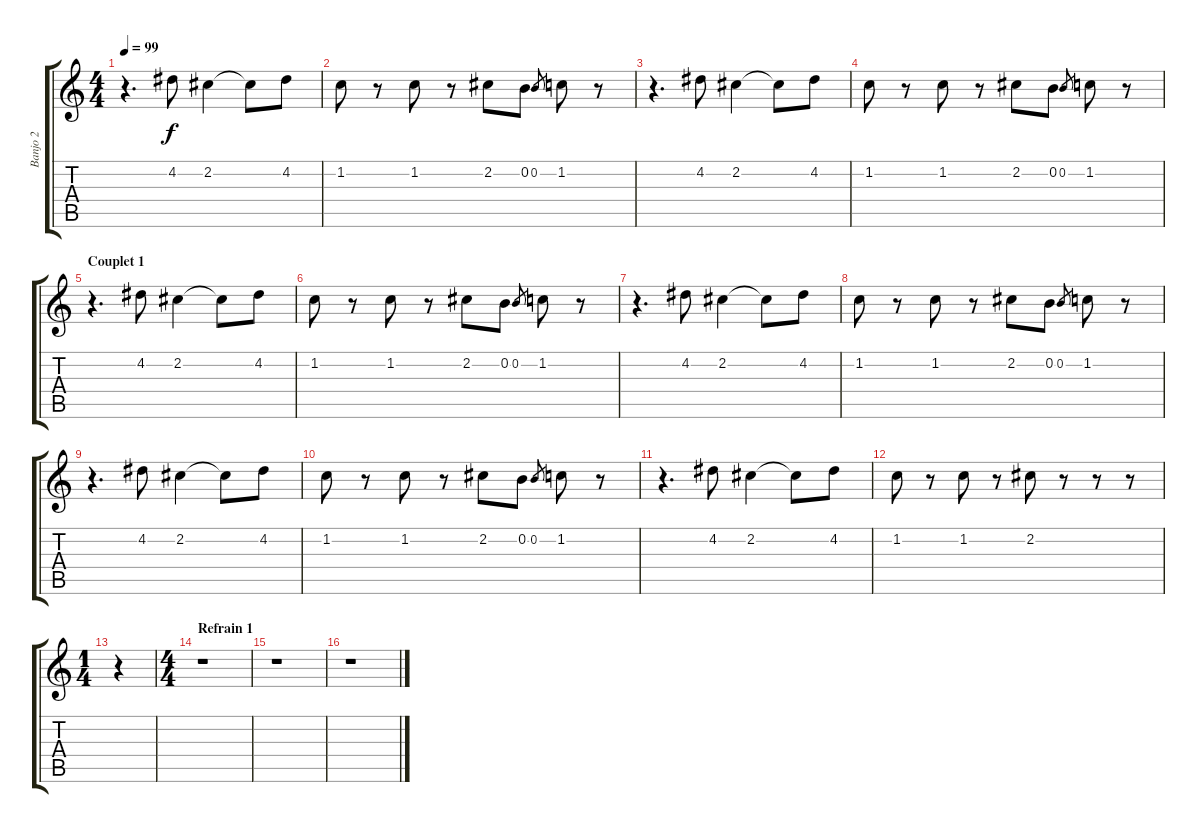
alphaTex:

\track ("Banjo 2" "Banjo 2") {instrument banjo}
\staff {score tabs}
\tuning (E4 B3 G3 D3 A2 E2) {hide}
\displaytranspose 12
\ts (4 4)
\tempo 99
\clef g2
\ks c
r.4{d dy f instrument banjo} 4.2.8 2.2.4 2.2{t}.8 4.2.8 |
1.2.8 r.8 1.2.8 r.8 2.2.8 0.2.8 0.2.8{gr} 1.2.8 r.8 |
r.4{d} 4.2.8 2.2.4 2.2{t}.8 4.2.8 |
1.2.8 r.8 1.2.8 r.8 2.2.8 0.2.8 0.2.8{gr} 1.2.8 r.8 |
\section ("" "Couplet 1")
r.4{d} 4.2.8 2.2.4 2.2{t}.8 4.2.8 |
1.2.8 r.8 1.2.8 r.8 2.2.8 0.2.8 0.2.8{gr} 1.2.8 r.8 |
r.4{d} 4.2.8 2.2.4 2.2{t}.8 4.2.8 |
1.2.8 r.8 1.2.8 r.8 2.2.8 0.2.8 0.2.8{gr} 1.2.8 r.8 |
r.4{d} 4.2.8 2.2.4 2.2{t}.8 4.2.8 |
1.2.8 r.8 1.2.8 r.8 2.2.8 0.2.8 0.2.8{gr} 1.2.8 r.8 |
r.4{d} 4.2.8 2.2.4 2.2{t}.8 4.2.8 |
1.2.8 r.8 1.2.8 r.8 2.2.8 r.8 r.8 r.8 |
\ts (1 4)
r.4 |
\ts (4 4)
\section ("" "Refrain 1")
r.1 |
r.1 |
r.1
